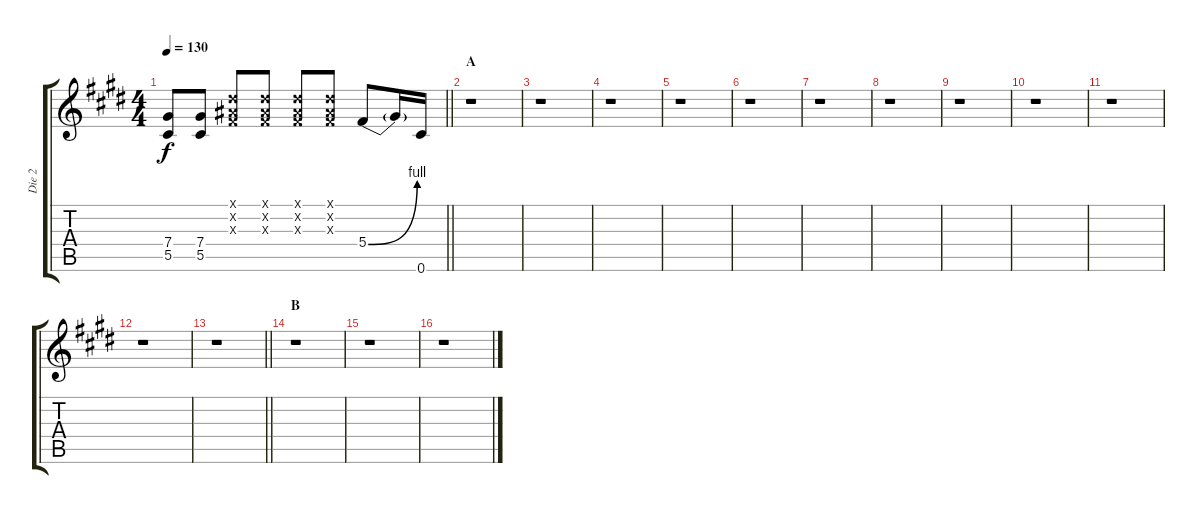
\track ("Die 2" "Die 2") {instrument distortionguitar}
\staff {score tabs}
\tuning (Eb4 Bb3 Gb3 Db3 Ab2 Db2) {hide}
\ts (4 4)
\tempo 130
\clef g2
\barLineRight lightlight
\ks c#minor
(7.4{t} 5.5{t}).8{dy f} (7.4 5.5).8 (0.1{x} 0.2{x} 0.3{x}).8 (0.1{x} 0.2{x} 0.3{x}).8 (0.1{x} 0.2{x} 0.3{x}).8 (0.1{x} 0.2{x} 0.3{x}).8 5.4{be (bend 0 0 60 4)}.8 5.4{t}.16 0.6.16{ot 8vb} |
\section ("" "A")
r.1 |
r.1 |
r.1 |
r.1 |
r.1 |
r.1 |
r.1 |
r.1 |
r.1 |
r.1 |
r.1 |
\barLineRight lightlight
r.1 |
\section ("" "B")
r.1 |
r.1 |
r.1
